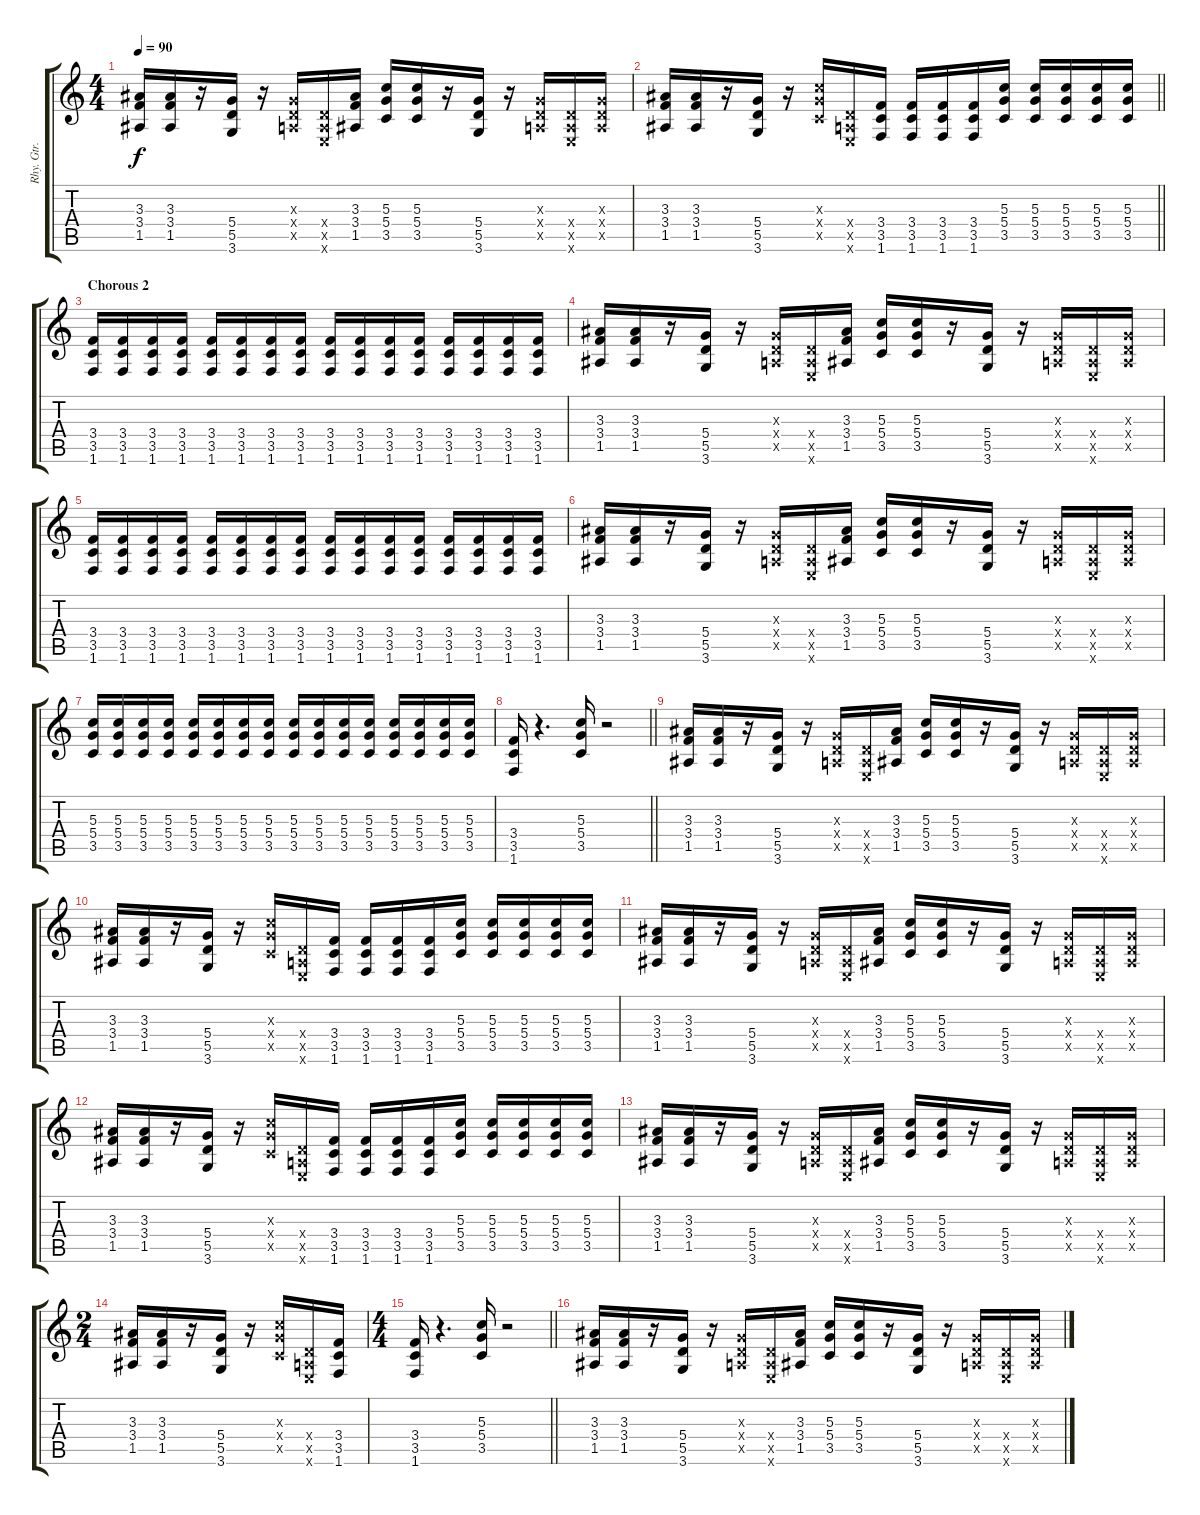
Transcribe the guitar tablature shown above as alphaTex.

\track ("Rhy. Gtr. 2" "Rhy. Gtr. ") {instrument distortionguitar}
\staff {score tabs}
\tuning (E4 B3 G3 D3 A2 E2) {hide}
\ts (4 4)
\tempo 90
\clef g2
\ks c
(3.3 3.4 1.5).16{dy f} (3.3 3.4 1.5).16 r.16 (5.4 5.5 3.6).16 r.16 (0.3{x} 0.4{x} 0.5{x}).16 (0.4{x} 0.5{x} 0.6{x}).16 (3.3 3.4 1.5).16 (5.3 5.4 3.5).16 (5.3 5.4 3.5).16 r.16 (5.4 5.5 3.6).16 r.16 (0.3{x} 0.4{x} 0.5{x}).16 (0.4{x} 0.5{x} 0.6{x}).16 (0.3{x} 0.4{x} 0.5{x}).16 |
\barLineRight lightlight
(3.3 3.4 1.5).16 (3.3 3.4 1.5).16 r.16 (5.4 5.5 3.6).16 r.16 (5.3{x} 5.4{x} 3.5{x}).16 (0.4{x} 0.5{x} 0.6{x}).16 (3.4 3.5 1.6).16 (3.4 3.5 1.6).16 (3.4 3.5 1.6).16 (3.4 3.5 1.6).16 (5.3 5.4 3.5).16 (5.3 5.4 3.5).16 (5.3 5.4 3.5).16 (5.3 5.4 3.5).16 (5.3 5.4 3.5).16 |
\section ("" "Chorous 2")
(3.4 3.5 1.6).16 (3.4 3.5 1.6).16 (3.4 3.5 1.6).16 (3.4 3.5 1.6).16 (3.4 3.5 1.6).16 (3.4 3.5 1.6).16 (3.4 3.5 1.6).16 (3.4 3.5 1.6).16 (3.4 3.5 1.6).16 (3.4 3.5 1.6).16 (3.4 3.5 1.6).16 (3.4 3.5 1.6).16 (3.4 3.5 1.6).16 (3.4 3.5 1.6).16 (3.4 3.5 1.6).16 (3.4 3.5 1.6).16 |
(3.3 3.4 1.5).16 (3.3 3.4 1.5).16 r.16 (5.4 5.5 3.6).16 r.16 (0.3{x} 0.4{x} 0.5{x}).16 (0.4{x} 0.5{x} 0.6{x}).16 (3.3 3.4 1.5).16 (5.3 5.4 3.5).16 (5.3 5.4 3.5).16 r.16 (5.4 5.5 3.6).16 r.16 (0.3{x} 0.4{x} 0.5{x}).16 (0.4{x} 0.5{x} 0.6{x}).16 (0.3{x} 0.4{x} 0.5{x}).16 |
(3.4 3.5 1.6).16 (3.4 3.5 1.6).16 (3.4 3.5 1.6).16 (3.4 3.5 1.6).16 (3.4 3.5 1.6).16 (3.4 3.5 1.6).16 (3.4 3.5 1.6).16 (3.4 3.5 1.6).16 (3.4 3.5 1.6).16 (3.4 3.5 1.6).16 (3.4 3.5 1.6).16 (3.4 3.5 1.6).16 (3.4 3.5 1.6).16 (3.4 3.5 1.6).16 (3.4 3.5 1.6).16 (3.4 3.5 1.6).16 |
(3.3 3.4 1.5).16 (3.3 3.4 1.5).16 r.16 (5.4 5.5 3.6).16 r.16 (0.3{x} 0.4{x} 0.5{x}).16 (0.4{x} 0.5{x} 0.6{x}).16 (3.3 3.4 1.5).16 (5.3 5.4 3.5).16 (5.3 5.4 3.5).16 r.16 (5.4 5.5 3.6).16 r.16 (0.3{x} 0.4{x} 0.5{x}).16 (0.4{x} 0.5{x} 0.6{x}).16 (0.3{x} 0.4{x} 0.5{x}).16 |
(5.3 5.4 3.5).16 (5.3 5.4 3.5).16 (5.3 5.4 3.5).16 (5.3 5.4 3.5).16 (5.3 5.4 3.5).16 (5.3 5.4 3.5).16 (5.3 5.4 3.5).16 (5.3 5.4 3.5).16 (5.3 5.4 3.5).16 (5.3 5.4 3.5).16 (5.3 5.4 3.5).16 (5.3 5.4 3.5).16 (5.3 5.4 3.5).16 (5.3 5.4 3.5).16 (5.3 5.4 3.5).16 (5.3 5.4 3.5).16 |
\barLineRight lightlight
(3.4 3.5 1.6).16 r.4{d} (5.3 5.4 3.5).16 r.2 |
\section ("" "")
(3.3 3.4 1.5).16 (3.3 3.4 1.5).16 r.16 (5.4 5.5 3.6).16 r.16 (0.3{x} 0.4{x} 0.5{x}).16 (0.4{x} 0.5{x} 0.6{x}).16 (3.3 3.4 1.5).16 (5.3 5.4 3.5).16 (5.3 5.4 3.5).16 r.16 (5.4 5.5 3.6).16 r.16 (0.3{x} 0.4{x} 0.5{x}).16 (0.4{x} 0.5{x} 0.6{x}).16 (0.3{x} 0.4{x} 0.5{x}).16 |
(3.3 3.4 1.5).16 (3.3 3.4 1.5).16 r.16 (5.4 5.5 3.6).16 r.16 (5.3{x} 5.4{x} 3.5{x}).16 (0.4{x} 0.5{x} 0.6{x}).16 (3.4 3.5 1.6).16 (3.4 3.5 1.6).16 (3.4 3.5 1.6).16 (3.4 3.5 1.6).16 (5.3 5.4 3.5).16 (5.3 5.4 3.5).16 (5.3 5.4 3.5).16 (5.3 5.4 3.5).16 (5.3 5.4 3.5).16 |
(3.3 3.4 1.5).16 (3.3 3.4 1.5).16 r.16 (5.4 5.5 3.6).16 r.16 (0.3{x} 0.4{x} 0.5{x}).16 (0.4{x} 0.5{x} 0.6{x}).16 (3.3 3.4 1.5).16 (5.3 5.4 3.5).16 (5.3 5.4 3.5).16 r.16 (5.4 5.5 3.6).16 r.16 (0.3{x} 0.4{x} 0.5{x}).16 (0.4{x} 0.5{x} 0.6{x}).16 (0.3{x} 0.4{x} 0.5{x}).16 |
(3.3 3.4 1.5).16 (3.3 3.4 1.5).16 r.16 (5.4 5.5 3.6).16 r.16 (5.3{x} 5.4{x} 3.5{x}).16 (0.4{x} 0.5{x} 0.6{x}).16 (3.4 3.5 1.6).16 (3.4 3.5 1.6).16 (3.4 3.5 1.6).16 (3.4 3.5 1.6).16 (5.3 5.4 3.5).16 (5.3 5.4 3.5).16 (5.3 5.4 3.5).16 (5.3 5.4 3.5).16 (5.3 5.4 3.5).16 |
(3.3 3.4 1.5).16 (3.3 3.4 1.5).16 r.16 (5.4 5.5 3.6).16 r.16 (0.3{x} 0.4{x} 0.5{x}).16 (0.4{x} 0.5{x} 0.6{x}).16 (3.3 3.4 1.5).16 (5.3 5.4 3.5).16 (5.3 5.4 3.5).16 r.16 (5.4 5.5 3.6).16 r.16 (0.3{x} 0.4{x} 0.5{x}).16 (0.4{x} 0.5{x} 0.6{x}).16 (0.3{x} 0.4{x} 0.5{x}).16 |
\ts (2 4)
(3.3 3.4 1.5).16 (3.3 3.4 1.5).16 r.16 (5.4 5.5 3.6).16 r.16 (5.3{x} 5.4{x} 3.5{x}).16 (0.4{x} 0.5{x} 0.6{x}).16 (3.4 3.5 1.6).16 |
\ts (4 4)
\barLineRight lightlight
(3.4 3.5 1.6).16 r.4{d} (5.3 5.4 3.5).16 r.2 |
\section ("" "")
(3.3 3.4 1.5).16 (3.3 3.4 1.5).16 r.16 (5.4 5.5 3.6).16 r.16 (0.3{x} 0.4{x} 0.5{x}).16 (0.4{x} 0.5{x} 0.6{x}).16 (3.3 3.4 1.5).16 (5.3 5.4 3.5).16 (5.3 5.4 3.5).16 r.16 (5.4 5.5 3.6).16 r.16 (0.3{x} 0.4{x} 0.5{x}).16 (0.4{x} 0.5{x} 0.6{x}).16 (0.3{x} 0.4{x} 0.5{x}).16
